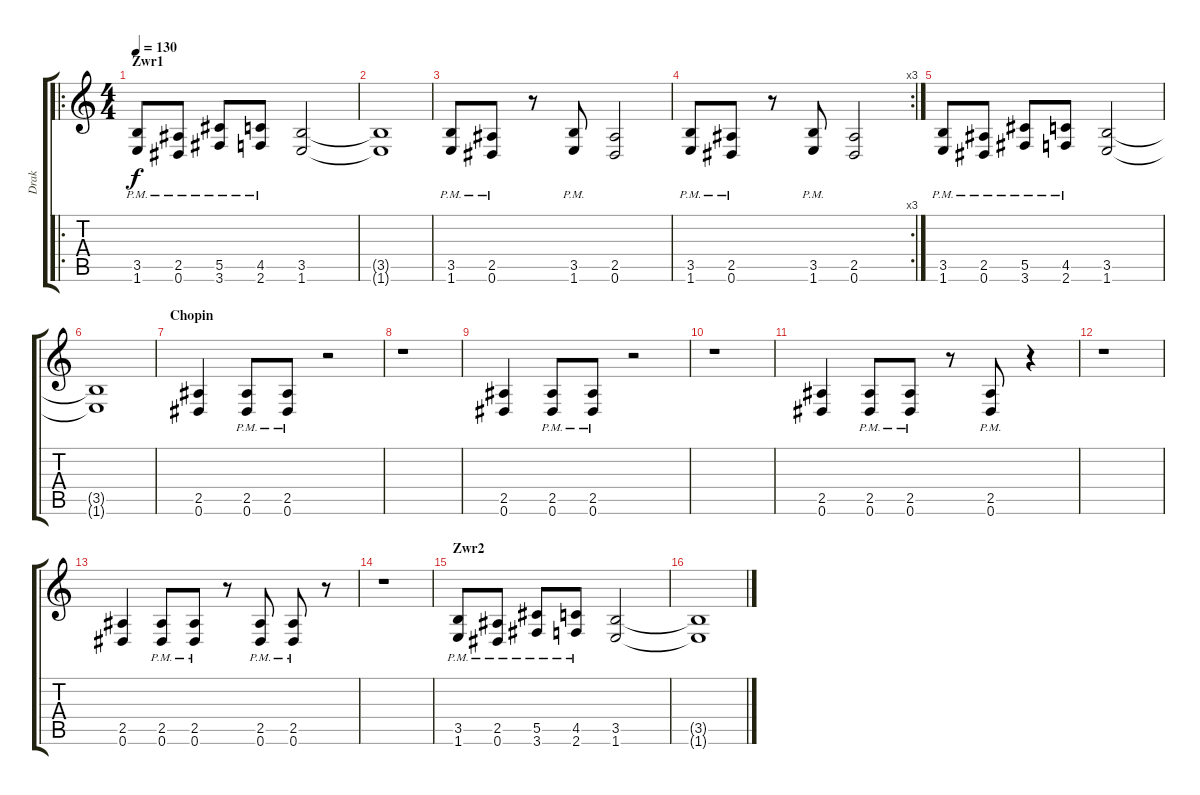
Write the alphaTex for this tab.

\track ("Drak" "Drak") {instrument overdrivenguitar}
\staff {score tabs}
\tuning (Eb4 Bb3 Gb3 Db3 Ab2 Eb2) {hide}
\ro
\ts (4 4)
\section ("" "Zwr1")
\tempo 130
\clef g2
\ks c
(3.5{pm} 1.6{pm}).8{dy f balance 14} (2.5{pm} 0.6{pm}).8 (5.5{pm} 3.6{pm}).8 (4.5{pm} 2.6{pm}).8 (3.5 1.6).2 |
(3.5{t} 1.6{t}).1 |
(3.5{pm} 1.6{pm}).8 (2.5{pm} 0.6{pm}).8 r.8 (3.5{pm} 1.6{pm}).8 (2.5 0.6).2 |
\rc 3
(3.5{pm} 1.6{pm}).8 (2.5{pm} 0.6{pm}).8 r.8 (3.5{pm} 1.6{pm}).8 (2.5 0.6).2 |
(3.5{pm} 1.6{pm}).8{balance 14} (2.5{pm} 0.6{pm}).8 (5.5{pm} 3.6{pm}).8 (4.5{pm} 2.6{pm}).8 (3.5 1.6).2 |
(3.5{t} 1.6{t}).1 |
\section ("" "Chopin")
(2.5 0.6).4 (2.5{pm} 0.6{pm}).8 (2.5{pm} 0.6{pm}).8 r.2 |
r.1 |
(2.5 0.6).4 (2.5{pm} 0.6{pm}).8 (2.5{pm} 0.6{pm}).8 r.2 |
r.1 |
(2.5 0.6).4 (2.5{pm} 0.6{pm}).8 (2.5{pm} 0.6{pm}).8 r.8 (2.5{pm} 0.6{pm}).8 r.4 |
r.1 |
(2.5 0.6).4 (2.5{pm} 0.6{pm}).8 (2.5{pm} 0.6{pm}).8 r.8 (2.5{pm} 0.6{pm}).8 (2.5{pm} 0.6{pm}).8 r.8 |
r.1 |
\section ("" "Zwr2")
(3.5{pm} 1.6{pm}).8{balance 14} (2.5{pm} 0.6{pm}).8 (5.5{pm} 3.6{pm}).8 (4.5{pm} 2.6{pm}).8 (3.5 1.6).2 |
(3.5{t} 1.6{t}).1
